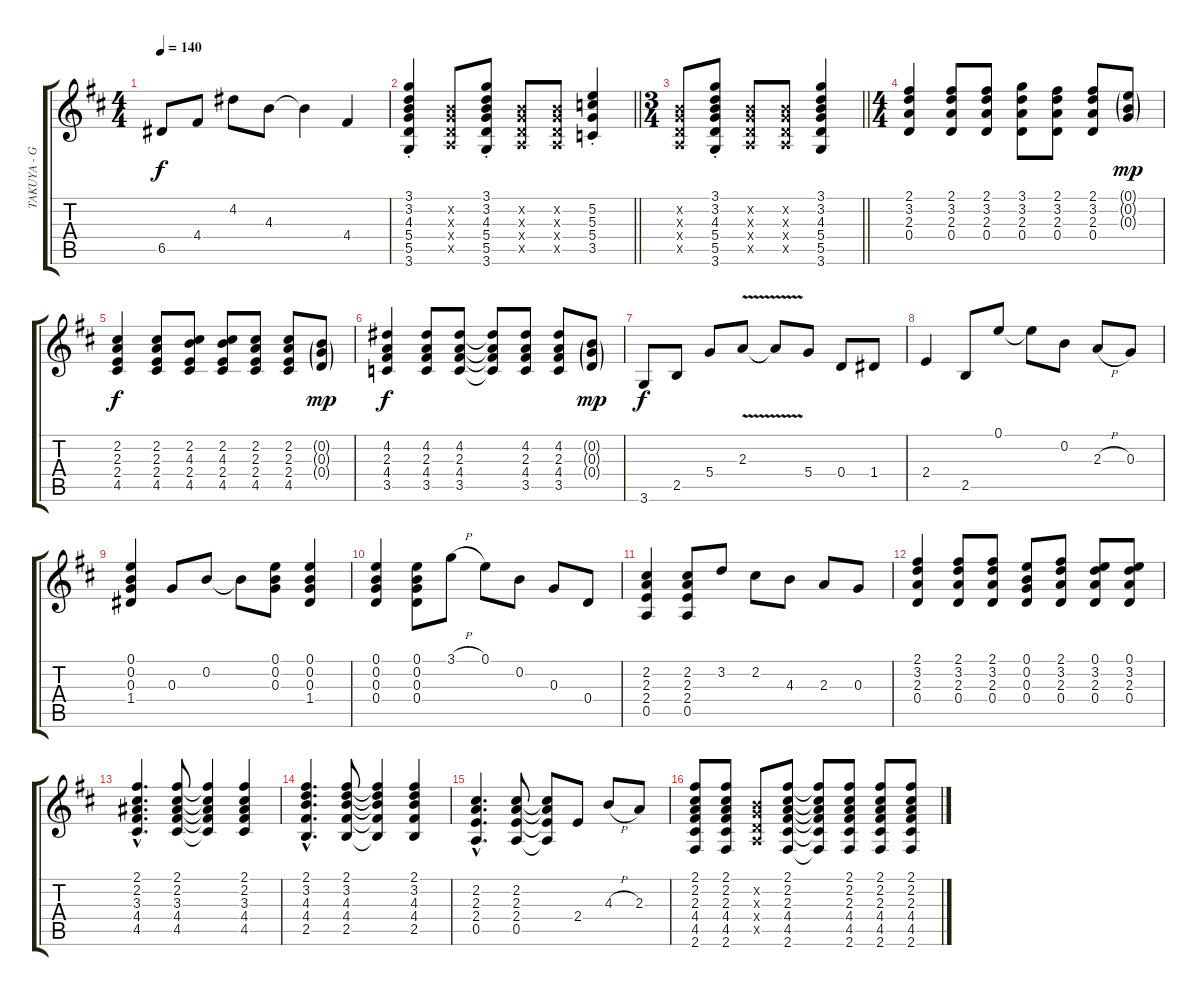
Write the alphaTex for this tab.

\track ("TAKUYA - Guitar 1" "TAKUYA - G") {instrument overdrivenguitar}
\staff {score tabs}
\tuning (E4 B3 G3 D3 A2 E2) {hide}
\ts (4 4)
\tempo 140
\clef g2
\ks d
6.5.8{dy f} 4.4.8 4.2.8 4.3.8 4.3{t}.4 4.4.4 |
\barLineRight lightlight
(3.1{st} 3.2{st} 4.3{st} 5.4{st} 5.5{st} 3.6{st}).4 (0.2{x} 0.3{x} 0.4{x} 0.5{x}).8 (3.1{st} 3.2{st} 4.3{st} 5.4{st} 5.5{st} 3.6{st}).8 (0.2{x} 0.3{x} 0.4{x} 0.5{x}).8 (0.2{x} 0.3{x} 0.4{x} 0.5{x}).8 (5.2{st} 5.3{st} 5.4{st} 3.5{st}).4 |
\ts (3 4)
\barLineRight lightlight
(0.2{x} 0.3{x} 0.4{x} 0.5{x}).8 (3.1{st} 3.2{st} 4.3{st} 5.4{st} 5.5{st} 3.6{st}).8 (0.2{x} 0.3{x} 0.4{x} 0.5{x}).8 (0.2{x} 0.3{x} 0.4{x} 0.5{x}).8 (3.1 3.2 4.3 5.4 5.5 3.6).4 |
\ts (4 4)
(2.1 3.2 2.3 0.4).4{volume 13} (2.1 3.2 2.3 0.4).8 (2.1 3.2 2.3 0.4).8 (3.1 3.2 2.3 0.4).8 (2.1 3.2 2.3 0.4).8 (2.1 3.2 2.3 0.4).8 (0.1{g} 0.2{g} 0.3{g}).8{dy mp} |
(2.2 2.3 2.4 4.5).4{dy f} (2.2 2.3 2.4 4.5).8 (2.2 4.3 2.4 4.5).8 (2.2 4.3 2.4 4.5).8 (2.2 2.3 2.4 4.5).8 (2.2 2.3 2.4 4.5).8 (0.2{g} 0.3{g} 0.4{g}).8{dy mp} |
(4.2 2.3 4.4 3.5).4{dy f} (4.2 2.3 4.4 3.5).8 (4.2 2.3 4.4 3.5).8 (4.2{t} 2.3{t} 4.4{t} 3.5{t}).8 (4.2 2.3 4.4 3.5).8 (4.2 2.3 4.4 3.5).8 (0.2{g} 0.3{g} 0.4{g}).8{dy mp} |
3.6.8{dy f volume 16} 2.5.8 5.4.8 2.3{v}.8 2.3{t}.8 5.4.8 0.4.8 1.4.8 |
2.4.4 2.5.8 0.1.8 0.1{t}.8 0.2.8 2.3{h}.8 0.3.8 |
(0.1 0.2 0.3 1.4).4{volume 13} 0.3.8 0.2.8 0.2{t}.8 (0.1 0.2 0.3).8 (0.1 0.2 0.3 1.4).4 |
(0.1 0.2 0.3 0.4).4 (0.1 0.2 0.3 0.4).8 3.1{h}.8 0.1.8 0.2.8 0.3.8 0.4.8 |
(2.2 2.3 2.4 0.5).4 (2.2 2.3 2.4 0.5).8 3.2.8 2.2.8 4.3.8 2.3.8 0.3.8 |
(2.1 3.2 2.3 0.4).4 (2.1 3.2 2.3 0.4).8 (2.1 3.2 2.3 0.4).8 (0.1 0.2 0.3 0.4).8 (2.1 3.2 2.3 0.4).8 (0.1 3.2 2.3 0.4).8 (0.1 3.2 2.3 0.4).8 |
(2.1{hac} 2.2{hac} 3.3{hac} 4.4{hac} 4.5{hac}).4{d} (2.1 2.2 3.3 4.4 4.5).8 (2.1{t} 2.2{t} 3.3{t} 4.4{t} 4.5{t}).4 (2.1 2.2 3.3 4.4 4.5).4 |
(2.1{hac} 3.2{hac} 4.3{hac} 4.4{hac} 2.5{hac}).4{d} (2.1 3.2 4.3 4.4 2.5).8 (2.1{t} 3.2{t} 4.3{t} 4.4{t} 2.5{t}).4 (2.1 3.2 4.3 4.4 2.5).4 |
(2.2{hac} 2.3{hac} 2.4{hac} 0.5{hac}).4{d} (2.2 2.3 2.4 0.5).8 (2.2{t} 2.3{t} 2.4{t} 0.5{t}).8 2.4.8{volume 16} 4.3{h}.8 2.3.8 |
(2.1 2.2 2.3 4.4 4.5 2.6).8 (2.1 2.2 2.3 4.4 4.5 2.6).8 (0.2{x} 0.3{x} 0.4{x} 0.5{x}).8 (2.1 2.2 2.3 4.4 4.5 2.6).8 (2.1{t} 2.2{t} 2.3{t} 4.4{t} 4.5{t} 2.6{t}).8 (2.1 2.2 2.3 4.4 4.5 2.6).8 (2.1 2.2 2.3 4.4 4.5 2.6).8 (2.1 2.2 2.3 4.4 4.5 2.6).8
